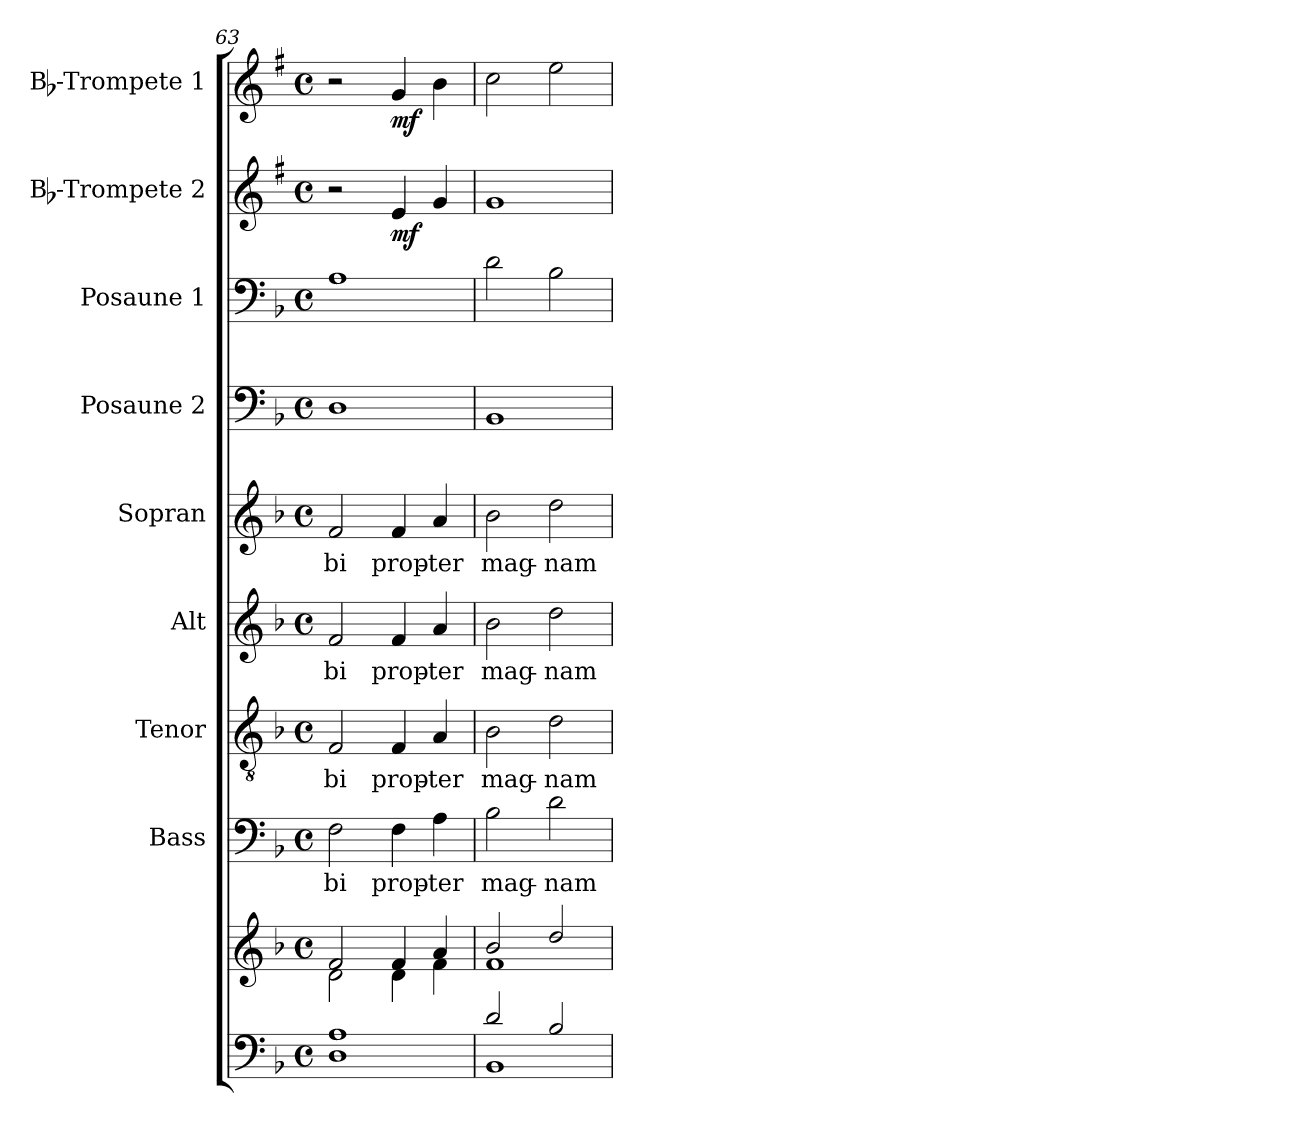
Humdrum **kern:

**kern	**kern	**kern	**text	**kern	**text	**kern	**text	**kern	**text	**kern	**kern	**kern	**dynam	**kern	**dynam
*part9	*part9	*part8	*part8	*part7	*part7	*part6	*part6	*part5	*part5	*part4	*part3	*part2	*part2	*part1	*part1
*staff10	*staff9	*staff8	*staff8	*staff7	*staff7	*staff6	*staff6	*staff5	*staff5	*staff4	*staff3	*staff2	*staff2	*staff1	*staff1
*	*	*I"Bass	*	*I"Tenor	*	*I"Alt	*	*I"Sopran	*	*I"Posaune 2	*I"Posaune 1	*I"Bb-Trompete 2	*	*I"Bb-Trompete 1	*
*	*	*I'B.	*	*I'T.	*	*I'A.	*	*I'S.	*	*I'Pos. 2	*I'Pos. 1	*I'Bb Trp. 2	*	*I'Bb Trp. 1	*
*clefF4	*clefG2	*clefF4	*	*clefGv2	*	*clefG2	*	*clefG2	*	*clefF4	*clefF4	*clefG2	*	*clefG2	*
*	*	*	*	*	*	*	*	*	*	*	*	*ITrd1c2	*	*ITrd1c2	*
*k[b-]	*k[b-]	*k[b-]	*	*k[b-]	*	*k[b-]	*	*k[b-]	*	*k[b-]	*k[b-]	*k[b-]	*	*k[b-]	*
*F:	*F:	*F:	*	*F:	*	*F:	*	*F:	*	*F:	*F:	*F:	*	*F:	*
*M4/4	*M4/4	*M4/4	*	*M4/4	*	*M4/4	*	*M4/4	*	*M4/4	*M4/4	*M4/4	*	*M4/4	*
*met(c)	*met(c)	*met(c)	*	*met(c)	*	*met(c)	*	*met(c)	*	*met(c)	*met(c)	*met(c)	*	*met(c)	*
=63	=63	=63	=63	=63	=63	=63	=63	=63	=63	=63	=63	=63	=63	=63	=63
*^	*^	*	*	*	*	*	*	*	*	*	*	*	*	*	*
!	!	!	!	!	!LO:LY:b	!	!LO:LY:b	!	!LO:LY:b	!	!LO:LY:b	!	!	!	!	!	!
1A	1D	2f/	2d\	2F\	-bi	2F/	-bi	2f/	-bi	2f/	-bi	1D	1A	2r	.	2r	.
!	!	!	!	!	!LO:LY:b	!	!LO:LY:b	!	!LO:LY:b	!	!LO:LY:b	!	!	!	!LO:DY:b	!	!LO:DY:b
.	.	4f/	4d\	4F\	prop-	4F/	prop-	4f/	prop-	4f/	prop-	.	.	4d/	mf	4f/	mf
!	!	!	!	!	!LO:LY:b	!	!LO:LY:b	!	!LO:LY:b	!	!LO:LY:b	!	!	!	!	!	!
.	.	4a/	4f\	4A\	-ter	4A/	-ter	4a/	-ter	4a/	-ter	.	.	4f/	.	4a\	.
!!LO:PB:g=z
=64	=64	=64	=64	=64	=64	=64	=64	=64	=64	=64	=64	=64	=64	=64	=64	=64	=64
!	!	!	!	!	!LO:LY:b	!	!LO:LY:b	!	!LO:LY:b	!	!LO:LY:b	!	!	!	!	!	!
2d/	1BB-	2b-/	1f	2B-\	mag-	2B-\	mag-	2b-\	mag-	2b-\	mag-	1BB-	2d\	1f	.	2b-\	.
!	!	!	!	!	!LO:LY:b	!	!LO:LY:b	!	!LO:LY:b	!	!LO:LY:b	!	!	!	!	!	!
2B-/	.	2dd/	.	2d\	-nam	2d\	-nam	2dd\	-nam	2dd\	-nam	.	2B-\	.	.	2dd\	.
*v	*v	*	*	*	*	*	*	*	*	*	*	*	*	*	*	*	*
*	*v	*v	*	*	*	*	*	*	*	*	*	*	*	*	*	*
=	=	=	=	=	=	=	=	=	=	=	=	=	=	=	=
*-	*-	*-	*-	*-	*-	*-	*-	*-	*-	*-	*-	*-	*-	*-	*-
